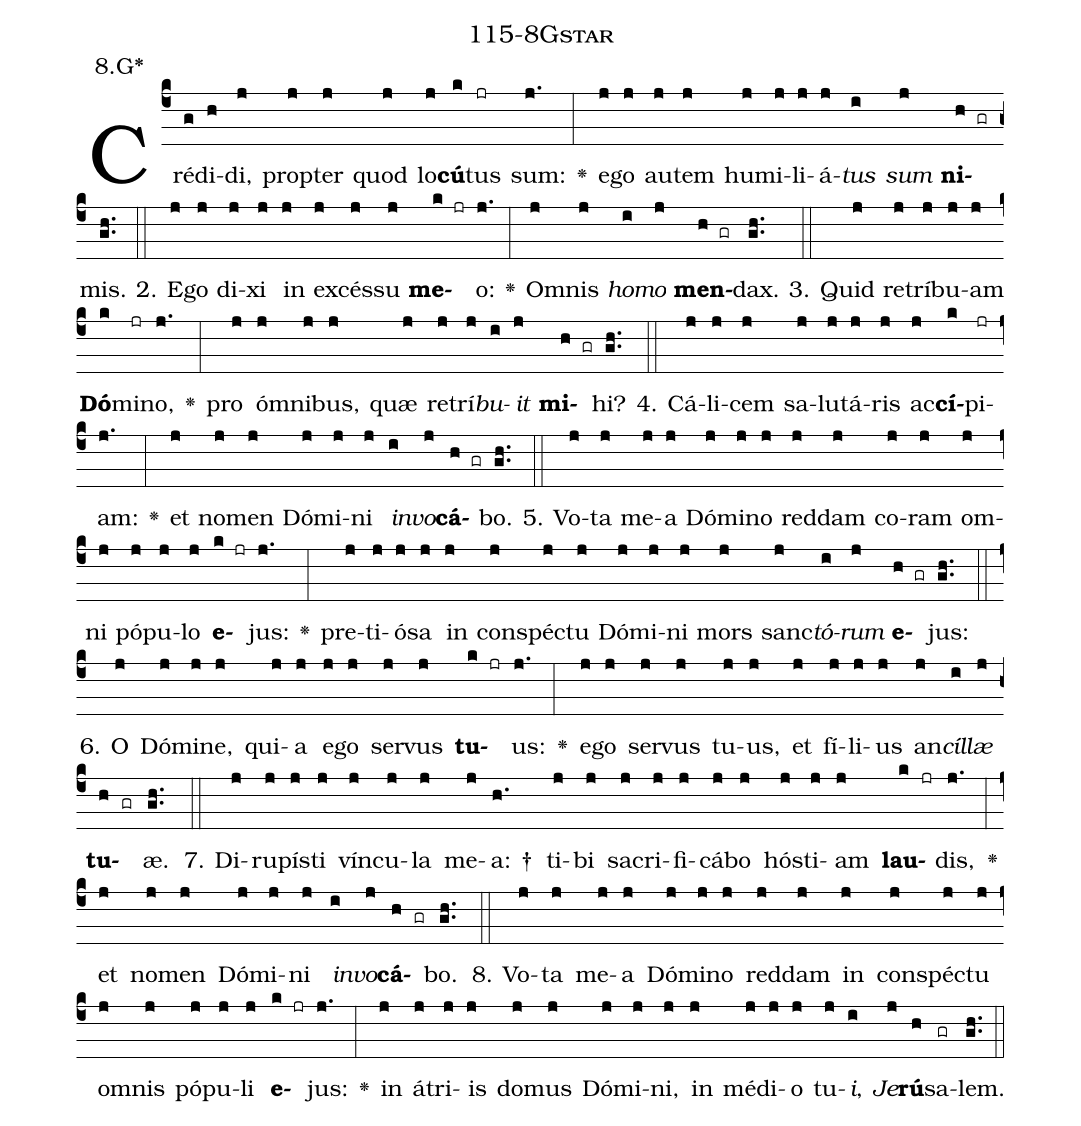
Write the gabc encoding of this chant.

name: 115-8Gstar;
annotation: 8.G*;
%%
(c4)Cré(g)di(h)di,(j) prop(j)ter(j) quod(j) lo(j)<b>cú</b>(k)tus(jr) sum:(j.) <v>\greheightstar</v>(:) e(j)go(j) au(j)tem(j) hu(j)mi(j)li(j)á(j)<i>tus</i>(i) <i>sum</i>(j) <b>ni</b>(h gr)mis.(gh..) (::)
2. E(j)go(j) di(j)xi(j) in(j) ex(j)cés(j)su(j) <b>me</b>(k jr)o:(j.) <v>\greheightstar</v>(:) Om(j)nis(j) <i>ho</i>(i)<i>mo</i>(j) <b>men</b>(h gr)dax.(gh..) (::)
3. Quid(j) re(j)trí(j)bu(j)am(j) <b>Dó</b>(k)mi(jr)no,(j.) <v>\greheightstar</v>(:) pro(j) óm(j)ni(j)bus,(j) quæ(j) re(j)trí(j)<i>bu</i>(i)<i>it</i>(j) <b>mi</b>(h gr)hi?(gh..) (::)
4. Cá(j)li(j)cem(j) sa(j)lu(j)tá(j)ris(j) ac(j)<b>cí</b>(k)pi(jr)am:(j.) <v>\greheightstar</v>(:) et(j) no(j)men(j) Dó(j)mi(j)ni(j) <i>in</i>(i)<i>vo</i>(j)<b>cá</b>(h gr)bo.(gh..) (::)
5. Vo(j)ta(j) me(j)a(j) Dó(j)mi(j)no(j) red(j)dam(j) co(j)ram(j) om(j)ni(j) pó(j)pu(j)lo(j) <b>e</b>(k jr)jus:(j.) <v>\greheightstar</v>(:) pre(j)ti(j)ó(j)sa(j) in(j) con(j)spéc(j)tu(j) Dó(j)mi(j)ni(j) mors(j) sanc(j)<i>tó</i>(i)<i>rum</i>(j) <b>e</b>(h gr)jus:(gh..) (::)
6. O(j) Dó(j)mi(j)ne,(j) qui(j)a(j) e(j)go(j) ser(j)vus(j) <b>tu</b>(k jr)us:(j.) <v>\greheightstar</v>(:) e(j)go(j) ser(j)vus(j) tu(j)us,(j) et(j) fí(j)li(j)us(j) an(j)<i>cíl</i>(i)<i>læ</i>(j) <b>tu</b>(h gr)æ.(gh..) (::)
7. Di(j)ru(j)pís(j)ti(j) vín(j)cu(j)la(j) me(j)a: †(h.) ti(j)bi(j) sa(j)cri(j)fi(j)cá(j)bo(j) hós(j)ti(j)am(j) <b>lau</b>(k jr)dis,(j.) <v>\greheightstar</v>(:) et(j) no(j)men(j) Dó(j)mi(j)ni(j) <i>in</i>(i)<i>vo</i>(j)<b>cá</b>(h gr)bo.(gh..) (::)
8. Vo(j)ta(j) me(j)a(j) Dó(j)mi(j)no(j) red(j)dam(j) in(j) con(j)spéc(j)tu(j) om(j)nis(j) pó(j)pu(j)li(j) <b>e</b>(k jr)jus:(j.) <v>\greheightstar</v>(:) in(j) á(j)tri(j)is(j) do(j)mus(j) Dó(j)mi(j)ni,(j) in(j) mé(j)di(j)o(j) tu(j)<i>i</i>,(i) <i>Je</i>(j)<b>rú</b>(h)sa(gr)lem.(gh..) (::)
